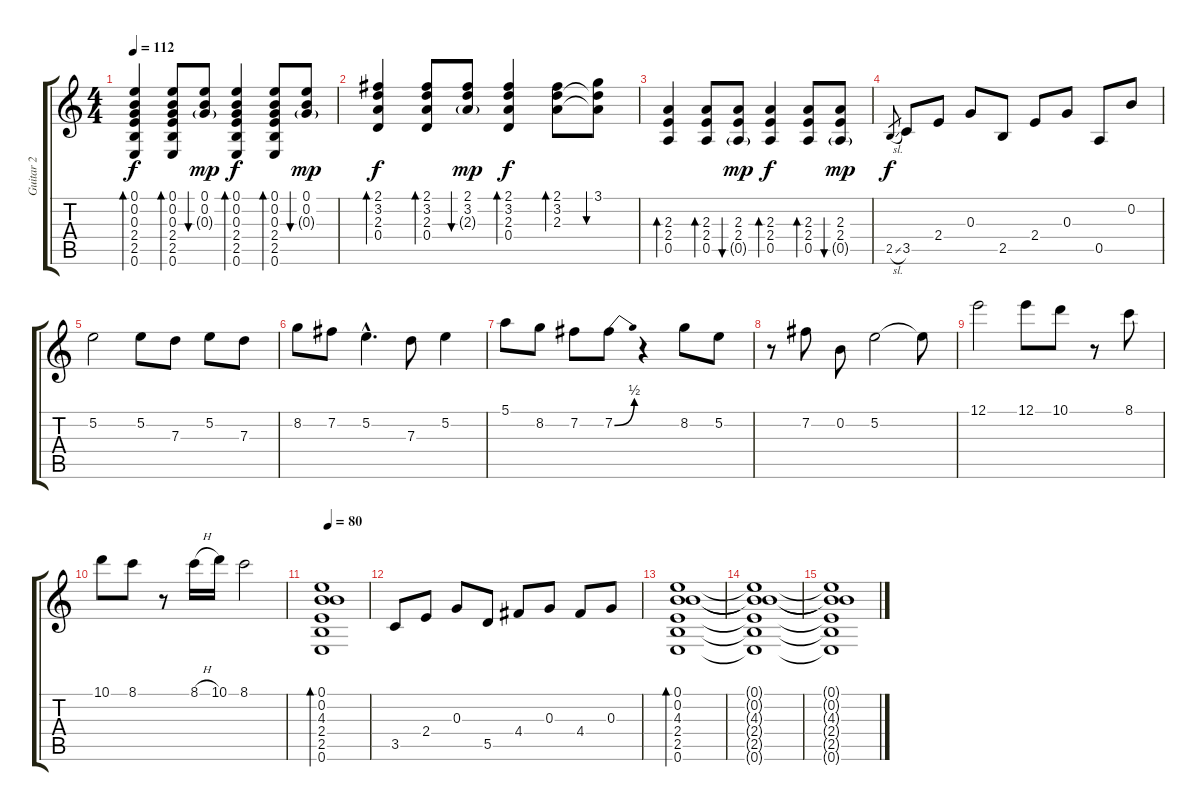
\track ("Guitar 2" "Guitar 2") {instrument acousticguitarsteel}
\staff {score tabs}
\tuning (E4 B3 G3 D3 A2 E2) {hide}
\ts (4 4)
\tempo 112
\clef g2
\ks c
(0.1 0.2 0.3 2.4 2.5 0.6).4{bd 30 dy f} (0.1 0.2 0.3 2.4 2.5 0.6).8{bd 30} (0.1 0.2 0.3{g}).8{bu 30 dy mp} (0.1 0.2 0.3 2.4 2.5 0.6).4{bd 30 dy f} (0.1 0.2 0.3 2.4 2.5 0.6).8{bd 30} (0.1 0.2 0.3{g}).8{bu 30 dy mp} |
(2.1 3.2 2.3 0.4).4{bd 30 dy f} (2.1 3.2 2.3 0.4).8{bd 30} (2.1 3.2 2.3{g}).8{bu 30 dy mp} (2.1 3.2 2.3 0.4).4{bd 30 dy f} (2.1 3.2 2.3).8{bd 30} (3.1 3.2{t} 2.3{t}).8{bu 30} |
(2.3 2.4 0.5).4{bd 30} (2.3 2.4 0.5).8{bd 30} (2.3 2.4 0.5{g}).8{bu 30 dy mp} (2.3 2.4 0.5).4{bd 30 dy f} (2.3 2.4 0.5).8{bd 30} (2.3 2.4 0.5{g}).8{bu 30 dy mp} |
2.5{sl}.8{gr dy f} 3.5.8 2.4.8 0.3.8 2.5.8 2.4.8 0.3.8 0.5.8 0.2.8{volume 16} |
5.2.2 5.2.8 7.3.8 5.2.8 7.3.8 |
8.2.8 7.2.8 5.2{hac}.4{d} 7.3.8 5.2.4 |
5.1.8 8.2.8 7.2.8 7.2{be (bend 0 0 60 2)}.8 r.4 8.2.8 5.2.8 |
r.8 7.2.8 0.2.8 5.2.2 5.2{t}.8 |
12.1.2 12.1.8 10.1.8 r.8 8.1.8 |
10.1.8 8.1.8 r.8 8.1{h}.16 10.1.16 8.1.2 |
\tempo 80
(0.1 0.2 4.3 2.4 2.5 0.6).1{bd 240 volume 13} |
3.5.8 2.4.8 0.3.8 5.5.8 4.4.8 0.3.8 4.4.8 0.3.8 |
(0.1 0.2 4.3 2.4 2.5 0.6).1{bd 240} |
(0.1{t} 0.2{t} 4.3{t} 2.4{t} 2.5{t} 0.6{t}).1 |
(0.1{t} 0.2{t} 4.3{t} 2.4{t} 2.5{t} 0.6{t}).1
